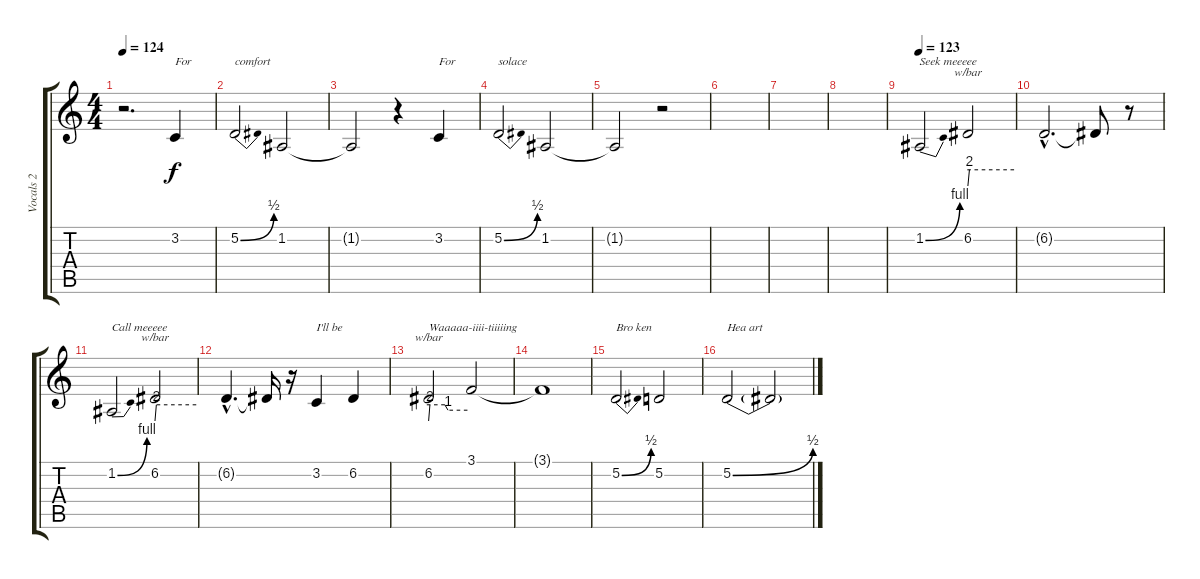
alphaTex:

\track ("Vocals 2" "Vocals 2") {instrument oboe}
\staff {score tabs}
\tuning (D4 A3 F3 C3 G2 C2) {hide}
\ts (4 4)
\tempo 124
\clef g2
\ks c
r.2{d dy f} 3.2.4{txt "For"} |
5.2{be (bend 0 0 60 2)}.2{txt "comfort"} 1.2.2 |
1.2{t}.2 r.4 3.2.4{txt "For"} |
5.2{be (bend 0 0 60 2)}.2{txt "solace"} 1.2.2 |
1.2{t}.2 r.2 |
|
|
|
\tempo 123
1.2{be (bend 0 0 60 4)}.2{txt "Seek meeeee"} 6.2.2{tbe (custom default 0 0 2 8 60 8)} |
6.2{hac t}.2{d} 6.2{t}.8 r.8 |
1.2{be (bend 0 0 60 4)}.2{txt "Call meeeee"} 6.2.2{tbe (custom default 0 0 2 8 60 8)} |
6.2{hac t}.4{d} 6.2{t}.16 r.16 3.2.4{txt "I'll be"} 6.2.4 |
6.2.2{tbe (custom default 0 0 2 8 25 8 30 4 60 4) txt "Waaaaa-iiii-tiiiiing"} 3.1.2 |
3.1{t}.1 |
5.2{be (bend 0 0 60 2)}.2{txt "Bro ken"} 5.2.2 |
5.2{be (bend 0 0 60 2)}.2{txt "Hea art"} 5.2{t}.2
